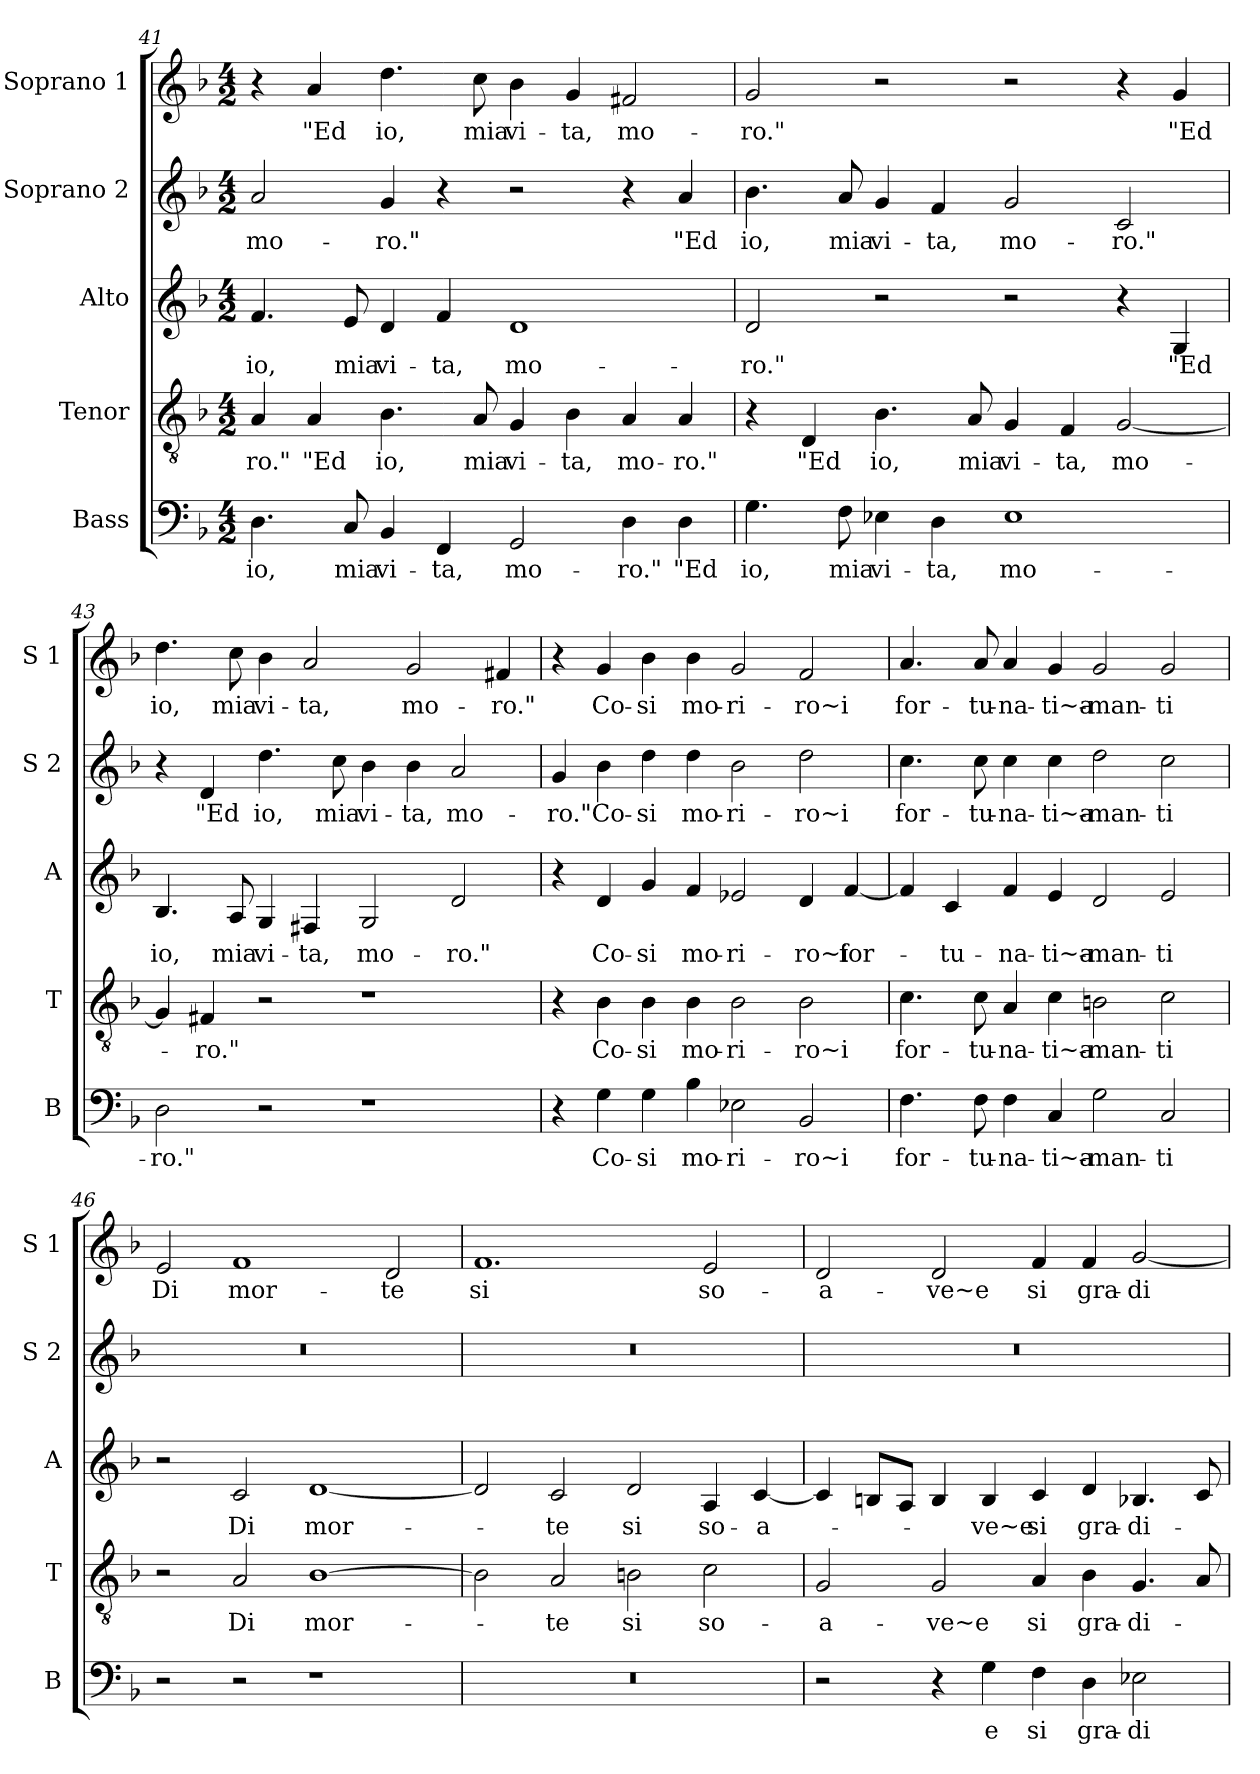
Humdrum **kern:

**kern	**text	**kern	**text	**kern	**text	**kern	**text	**kern	**text
*part5	*part5	*part4	*part4	*part3	*part3	*part2	*part2	*part1	*part1
*staff5	*staff5	*staff4	*staff4	*staff3	*staff3	*staff2	*staff2	*staff1	*staff1
*I"Bass	*	*I"Tenor	*	*I"Alto	*	*I"Soprano 2	*	*I"Soprano 1	*
*I'B	*	*I'T	*	*I'A	*	*I'S 2	*	*I'S 1	*
*clefF4	*	*clefGv2	*	*clefG2	*	*clefG2	*	*clefG2	*
*k[b-]	*	*k[b-]	*	*k[b-]	*	*k[b-]	*	*k[b-]	*
*F:	*	*F:	*	*F:	*	*F:	*	*F:	*
*M4/2	*	*M4/2	*	*M4/2	*	*M4/2	*	*M4/2	*
=41	=41	=41	=41	=41	=41	=41	=41	=41	=41
4.D\	io,	4A/	-ro."	4.f/	io,	2a/	mo-	4r	.
.	.	4A/	"Ed	.	.	.	.	4a/	"Ed
8C/	mia	.	.	8e/	mia	.	.	.	.
4BB-/	vi-	4.B-\	io,	4d/	vi-	4g/	-ro."	4.dd\	io,
4FF/	-ta,	.	.	4f/	-ta,	4r	.	.	.
.	.	8A/	mia	.	.	.	.	8cc\	mia
2GG/	mo-	4G/	vi-	1d	mo-	2r	.	4b-\	vi-
.	.	4B-\	-ta,	.	.	.	.	4g/	-ta,
4D\	-ro."	4A/	mo-	.	.	4r	.	2f#X/	mo-
4D\	"Ed	4A/	-ro."	.	.	4a/	"Ed	.	.
!!LO:LB:g=z
=42	=42	=42	=42	=42	=42	=42	=42	=42	=42
4.G\	io,	4r	.	2d/	-ro."	4.b-\	io,	2g/	-ro."
.	.	4D/	"Ed	.	.	.	.	.	.
8F\	mia	.	.	.	.	8a/	mia	.	.
4E-X\	vi-	4.B-\	io,	2r	.	4g/	vi-	2r	.
4D\	-ta,	.	.	.	.	4f/	-ta,	.	.
.	.	8A/	mia	.	.	.	.	.	.
1E-	mo-	4G/	vi-	2r	.	2g/	mo-	2r	.
.	.	4F/	-ta,	.	.	.	.	.	.
.	.	[2G/	mo-	4r	.	2c/	-ro."	4r	.
.	.	.	.	4G/	"Ed	.	.	4g/	"Ed
=43	=43	=43	=43	=43	=43	=43	=43	=43	=43
2D\	-ro."	4G/]	.	4.B-/	io,	4r	.	4.dd\	io,
.	.	4F#X/	-ro."	.	.	4d/	"Ed	.	.
.	.	.	.	8A/	mia	.	.	8cc\	mia
2r	.	2r	.	4G/	vi-	4.dd\	io,	4b-\	vi-
.	.	.	.	4F#X/	-ta,	.	.	2a/	-ta,
.	.	.	.	.	.	8cc\	mia	.	.
1r	.	1r	.	2G/	mo-	4b-\	vi-	.	.
.	.	.	.	.	.	4b-\	-ta,	2g/	mo-
.	.	.	.	2d/	-ro."	2a/	mo-	.	.
.	.	.	.	.	.	.	.	4f#X/	-ro."
!!LO:PB:g=z
=44	=44	=44	=44	=44	=44	=44	=44	=44	=44
4r	.	4r	.	4r	.	4g/	-ro."	4r	.
4G\	Co-	4B-\	Co-	4d/	Co-	4b-\	Co-	4g/	Co-
4G\	-si	4B-\	-si	4g/	-si	4dd\	-si	4b-\	-si
4B-\	mo-	4B-\	mo-	4f/	mo-	4dd\	mo-	4b-\	mo-
2E-X\	-ri-	2B-\	-ri-	2e-X/	-ri-	2b-\	-ri-	2g/	-ri-
2BB-/	-ro~i	2B-\	-ro~i	4d/	-ro~i	2dd\	-ro~i	2f/	-ro~i
.	.	.	.	[4f/	for-	.	.	.	.
=45	=45	=45	=45	=45	=45	=45	=45	=45	=45
4.F\	for-	4.c\	for-	4f/]	.	4.cc\	for-	4.a/	for-
.	.	.	.	4c/	-tu-	.	.	.	.
8F\	-tu-	8c\	-tu-	.	.	8cc\	-tu-	8a/	-tu-
4F\	-na-	4A/	-na-	4f/	-na-	4cc\	-na-	4a/	-na-
4C/	-ti~a-	4c\	-ti~a-	4e/	-ti~a-	4cc\	-ti~a-	4g/	-ti~a-
2G\	-man-	2Bn\	-man-	2d/	-man-	2dd\	-man-	2g/	-man-
2C/	-ti	2c\	-ti	2e/	-ti	2cc\	-ti	2g/	-ti
=46	=46	=46	=46	=46	=46	=46	=46	=46	=46
2r	.	2r	.	2r	.	0r	.	2e/	Di
2r	.	2A/	Di	2c/	Di	.	.	1f	mor-
1r	.	[1B-	mor-	[1d	mor-	.	.	.	.
.	.	.	.	.	.	.	.	2d/	-te
!!LO:LB:g=z
=47	=47	=47	=47	=47	=47	=47	=47	=47	=47
0r	.	2B-\]	.	2d/]	.	0r	.	1.f	si
.	.	2A/	-te	2c/	-te	.	.	.	.
.	.	2Bn\	si	2d/	si	.	.	.	.
.	.	2c\	so-	4A/	so-	.	.	2e/	so-
.	.	.	.	[4c/	-a-	.	.	.	.
=48	=48	=48	=48	=48	=48	=48	=48	=48	=48
2r	.	2G/	-a-	4c/]	.	0r	.	2d/	-a-
.	.	.	.	8Bn/L	.	.	.	.	.
.	.	.	.	8A/J	.	.	.	.	.
4r	.	2G/	-ve~e	4B/	.	.	.	2d/	-ve~e
4G\	e	.	.	4B/	-ve~e	.	.	.	.
4F\	si	4A/	si	4c/	si	.	.	4f/	si
4D\	gra-	4B-\	gra-	4d/	gra-	.	.	4f/	gra-
2E-X\	-di-	4.G/	-di-	4.B-X/	-di-	.	.	[2g/	-di-
.	.	8A/	.	8c/	.	.	.	.	.
=	=	=	=	=	=	=	=	=	=
*-	*-	*-	*-	*-	*-	*-	*-	*-	*-
